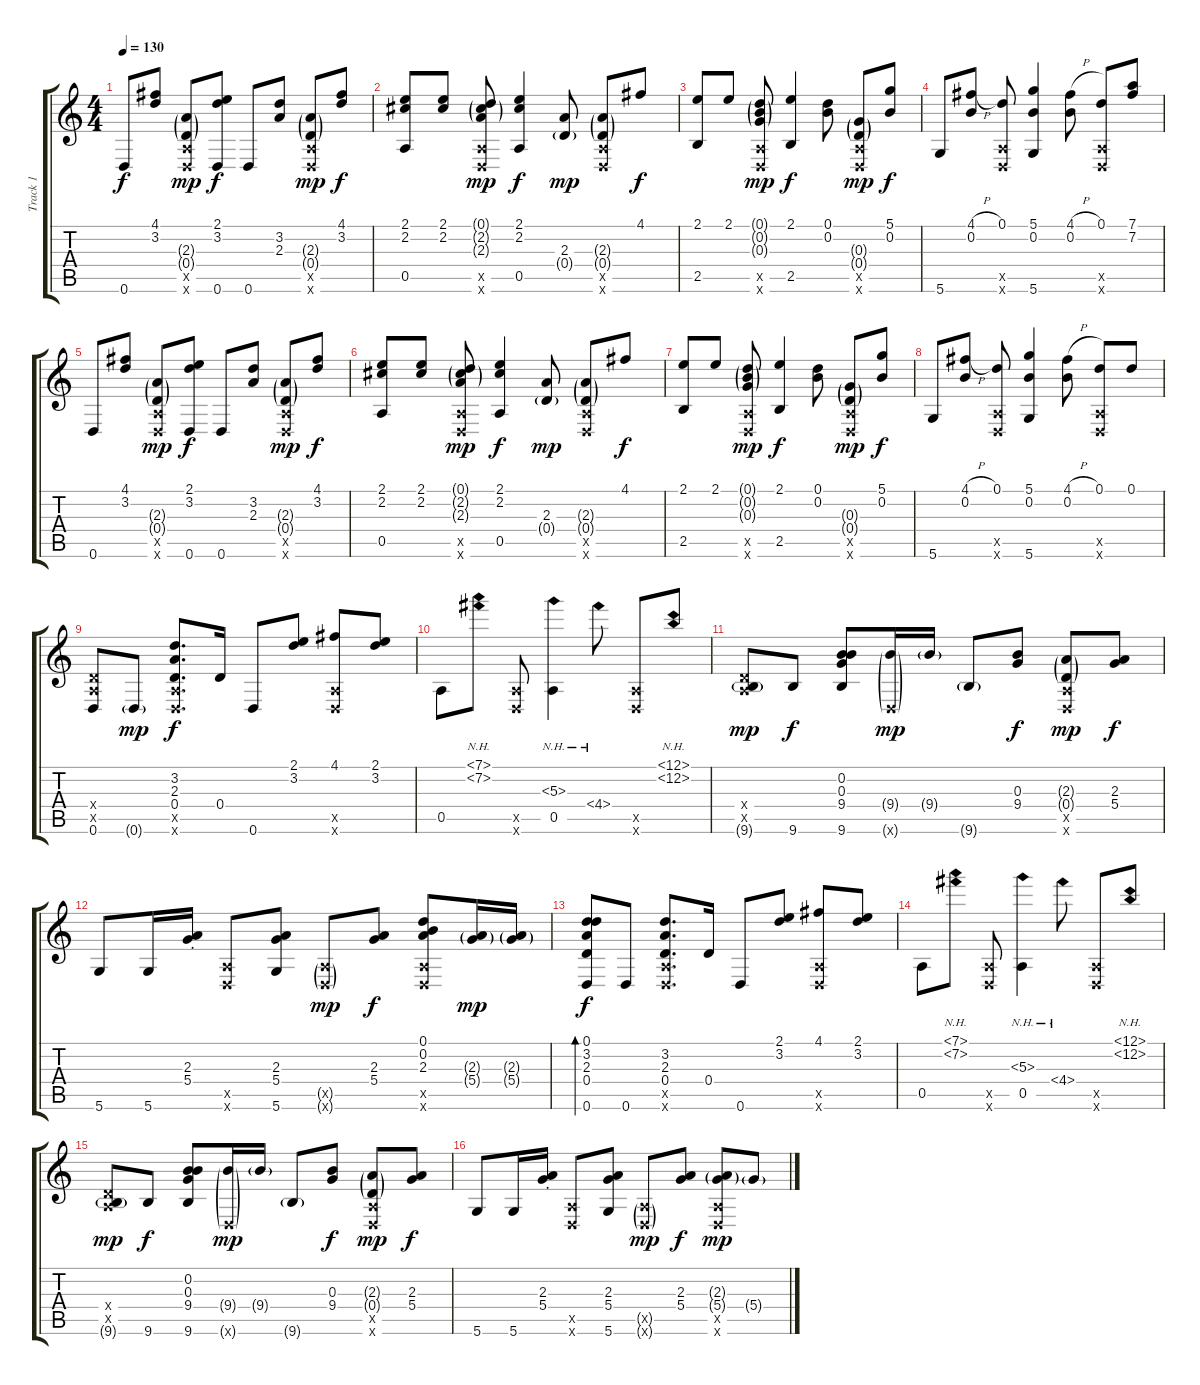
\track ("Track 1" "Track 1") {instrument acousticguitarsteel}
\staff {score tabs}
\tuning (D4 B3 G3 D3 A2 D2) {hide}
\ts (4 4)
\tempo 130
\clef g2
\ks c
0.6.8{dy f} (4.1 3.2).8 (2.3{g} 0.4{g} 0.5{x} 0.6{x}).8{dy mp} (2.1 3.2 0.6).8{dy f} 0.6.8 (3.2 2.3).8 (2.3{g} 0.4{g} 0.5{x} 0.6{x}).8{dy mp} (4.1 3.2).8{dy f} |
(2.1 2.2 0.5).8 (2.1 2.2).8 (0.1{g} 2.2{g} 2.3{g} 0.5{x} 0.6{x}).8{dy mp} (2.1 2.2 0.5).4{dy f} (2.3 0.4{g}).8{dy mp} (2.3{g} 0.4{g} 0.5{x} 0.6{x}).8 4.1.8{dy f} |
(2.1 2.5).8 2.1.8 (0.1{g} 0.2{g} 0.3{g} 0.5{x} 0.6{x}).8{dy mp} (2.1 2.5).4{dy f} (0.1 0.2).8 (0.3{g} 0.4{g} 0.5{x} 0.6{x}).8{dy mp} (5.1 0.2).8{dy f} |
5.6.8 (4.1{h} 0.2).8 (0.1 0.5{x} 0.6{x}).8 (5.1 0.2 5.6).4 (4.1{h} 0.2).8 (0.1 0.5{x} 0.6{x}).8 (7.1 7.2).8 |
0.6.8 (4.1 3.2).8 (2.3{g} 0.4{g} 0.5{x} 0.6{x}).8{dy mp} (2.1 3.2 0.6).8{dy f} 0.6.8 (3.2 2.3).8 (2.3{g} 0.4{g} 0.5{x} 0.6{x}).8{dy mp} (4.1 3.2).8{dy f} |
(2.1 2.2 0.5).8 (2.1 2.2).8 (0.1{g} 2.2{g} 2.3{g} 0.5{x} 0.6{x}).8{dy mp} (2.1 2.2 0.5).4{dy f} (2.3 0.4{g}).8{dy mp} (2.3{g} 0.4{g} 0.5{x} 0.6{x}).8 4.1.8{dy f} |
(2.1 2.5).8 2.1.8 (0.1{g} 0.2{g} 0.3{g} 0.5{x} 0.6{x}).8{dy mp} (2.1 2.5).4{dy f} (0.1 0.2).8 (0.3{g} 0.4{g} 0.5{x} 0.6{x}).8{dy mp} (5.1 0.2).8{dy f} |
5.6.8 (4.1{h} 0.2).8 (0.1 0.5{x} 0.6{x}).8 (5.1 0.2 5.6).4 (4.1{h} 0.2).8 (0.1 0.5{x} 0.6{x}).8 0.1.8 |
(0.4{x} 0.5{x} 0.6).8 0.6{g}.8{dy mp} (3.2 2.3 0.4 0.5{x} 0.6{x}).8{d dy f} 0.4.16 0.6.8 (2.1 3.2).8 (4.1 0.5{x} 0.6{x}).8 (2.1 3.2).8 |
0.5.8 (7.1{nh} 7.2{nh}).8 (0.5{x} 0.6{x}).8 (5.3{nh} 0.5).4 4.4{nh}.8 (0.5{x} 0.6{x}).8 (12.1{nh} 12.2{nh}).8 |
(0.4{x} 0.5{x} 9.6{g}).8{dy mp} 9.6.8{dy f} (0.2 0.3 9.4 9.6).8 (9.4{g} 0.6{g x}).16{dy mp} 9.4{g}.16 9.6{g}.8 (0.3 9.4).8{dy f} (2.3{g} 0.4{g} 0.5{x} 0.6{x}).8{dy mp} (2.3 5.4).8{dy f} |
5.6.8 5.6.16 (2.3{st} 5.4{st}).16 (0.5{x} 0.6{x}).8 (2.3 5.4 5.6).8 (0.5{g x} 0.6{g x}).8{dy mp} (2.3 5.4).8{dy f} (0.1 0.2 2.3 0.5{x} 0.6{x}).8 (2.3{g} 5.4{g}).16{dy mp} (2.3{g} 5.4{g}).16 |
(0.1 3.2 2.3 0.4 0.6).8{bd 240 dy f} 0.6.8 (3.2 2.3 0.4 0.5{x} 0.6{x}).8{d} 0.4.16 0.6.8 (2.1 3.2).8 (4.1 0.5{x} 0.6{x}).8 (2.1 3.2).8 |
0.5.8 (7.1{nh} 7.2{nh}).8 (0.5{x} 0.6{x}).8 (5.3{nh} 0.5).4 4.4{nh}.8 (0.5{x} 0.6{x}).8 (12.1{nh} 12.2{nh}).8 |
(0.4{x} 0.5{x} 9.6{g}).8{dy mp} 9.6.8{dy f} (0.2 0.3 9.4 9.6).8 (9.4{g} 0.6{g x}).16{dy mp} 9.4{g}.16 9.6{g}.8 (0.3 9.4).8{dy f} (2.3{g} 0.4{g} 0.5{x} 0.6{x}).8{dy mp} (2.3 5.4).8{dy f} |
5.6.8 5.6.16 (2.3{st} 5.4{st}).16 (0.5{x} 0.6{x}).8 (2.3 5.4 5.6).8 (0.5{g x} 0.6{g x}).8{dy mp} (2.3 5.4).8{dy f} (2.3{g} 5.4{g} 0.5{x} 0.6{x}).8{dy mp} 5.4{g}.8
